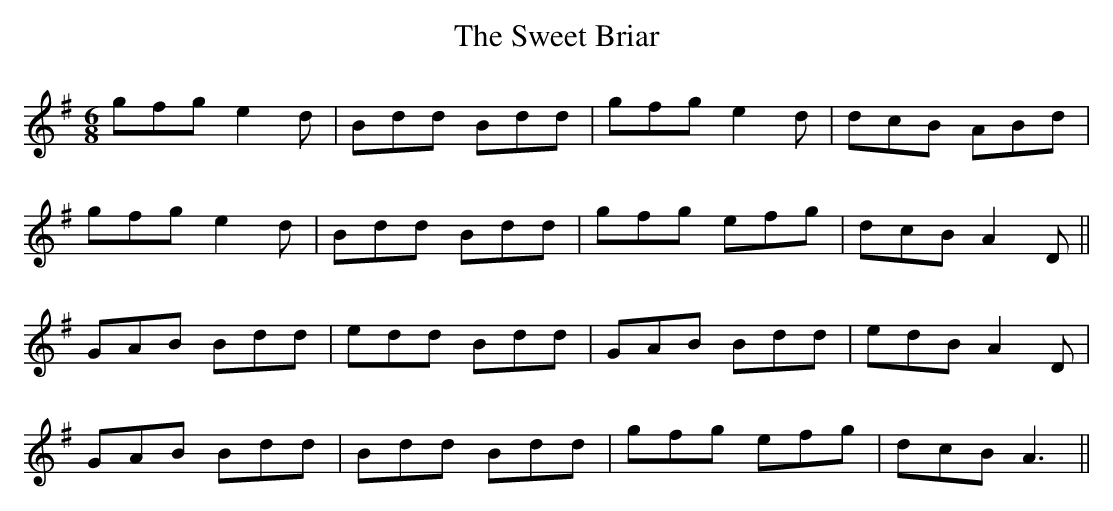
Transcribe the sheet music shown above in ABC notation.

X:1
T: The Sweet Briar
M: 6/8
L: 1/8
K: Gmaj
gfg e2d|Bdd Bdd|gfg e2d|dcB ABd|
gfg e2d|Bdd Bdd|gfg efg|dcB A2D||
GAB Bdd|edd Bdd|GAB Bdd|edB A2D|
GAB Bdd|Bdd Bdd|gfg efg|dcB A3||
